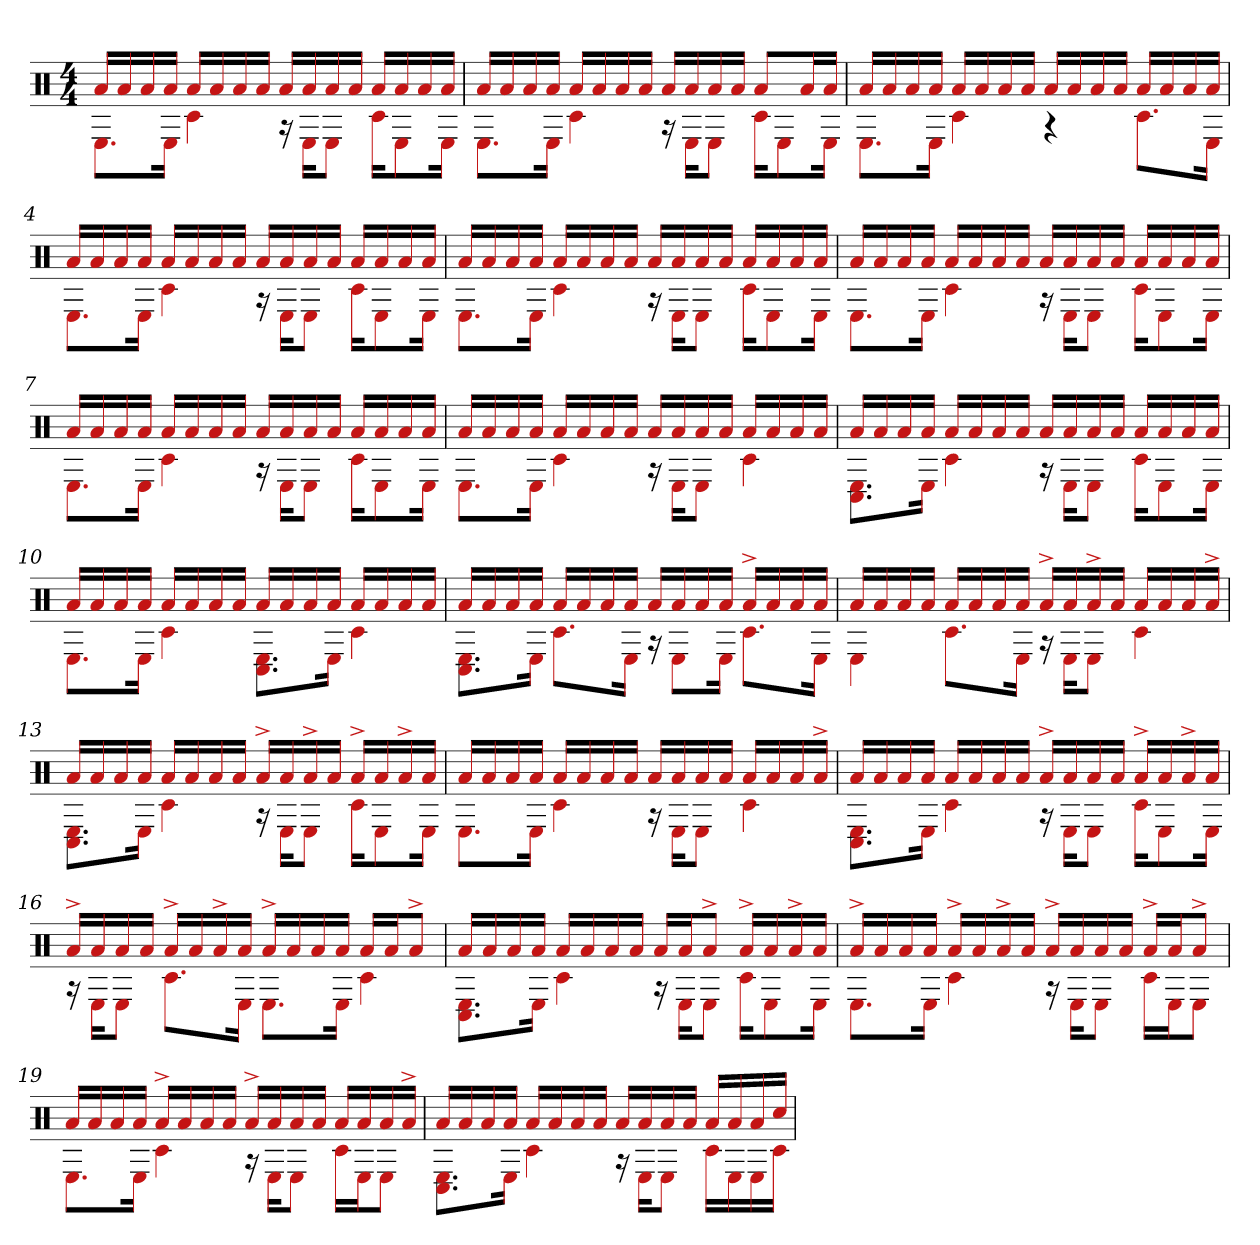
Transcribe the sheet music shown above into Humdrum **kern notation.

**kern
*part1
*staff1
*clefX
*k[]
*M4/4
=1
*^
16aLL	8.EL
16a	.
16a	.
16aJJ	16EJk
16aLL	4c#
16a	.
16a	.
16aJJ	.
16aLL	16r
16a	16EKL
16a	8EJ
16aJJ	.
16aLL	16c#KL
16a	8E
16a	.
16aJJ	16EJk
=2	=2
16aLL	8.EL
16a	.
16a	.
16aJJ	16EJk
16aLL	4c#
16a	.
16a	.
16aJJ	.
16aLL	16r
16a	16EKL
16a	8EJ
16aJJ	.
8aL	16c#KL
.	8E
16aL	.
16aJJ	16EJk
=3	=3
16aLL	8.EL
16a	.
16a	.
16aJJ	16EJk
16aLL	4c#
16a	.
16a	.
16aJJ	.
16aLL	4r
16a	.
16a	.
16aJJ	.
16aLL	8.c#L
16a	.
16a	.
16aJJ	16EJk
=4	=4
16aLL	8.EL
16a	.
16a	.
16aJJ	16EJk
16aLL	4c#
16a	.
16a	.
16aJJ	.
16aLL	16r
16a	16EKL
16a	8EJ
16aJJ	.
16aLL	16c#KL
16a	8E
16a	.
16aJJ	16EJk
=5	=5
16aLL	8.EL
16a	.
16a	.
16aJJ	16EJk
16aLL	4c#
16a	.
16a	.
16aJJ	.
16aLL	16r
16a	16EKL
16a	8EJ
16aJJ	.
16aLL	16c#KL
16a	8E
16a	.
16aJJ	16EJk
=6	=6
16aLL	8.EL
16a	.
16a	.
16aJJ	16EJk
16aLL	4c#
16a	.
16a	.
16aJJ	.
16aLL	16r
16a	16EKL
16a	8EJ
16aJJ	.
16aLL	16c#KL
16a	8E
16a	.
16aJJ	16EJk
=7	=7
16aLL	8.EL
16a	.
16a	.
16aJJ	16EJk
16aLL	4c#
16a	.
16a	.
16aJJ	.
16aLL	16r
16a	16EKL
16a	8EJ
16aJJ	.
16aLL	16c#KL
16a	8E
16a	.
16aJJ	16EJk
=8	=8
16aLL	8.EL
16a	.
16a	.
16aJJ	16EJk
16aLL	4c#
16a	.
16a	.
16aJJ	.
16aLL	16r
16a	16EKL
16a	8EJ
16aJJ	.
16aLL	4c#
16a	.
16a	.
16aJJ	.
=9	=9
16aLL	8.C# 8.EL
16a	.
16a	.
16aJJ	16EJk
16aLL	4c#
16a	.
16a	.
16aJJ	.
16aLL	16r
16a	16EKL
16a	8EJ
16aJJ	.
16aLL	16c#KL
16a	8E
16a	.
16aJJ	16EJk
=10	=10
16aLL	8.EL
16a	.
16a	.
16aJJ	16EJk
16aLL	4c#
16a	.
16a	.
16aJJ	.
16aLL	8.C# 8.EL
16a	.
16a	.
16aJJ	16EJk
16aLL	4c#
16a	.
16a	.
16aJJ	.
=11	=11
16aLL	8.C# 8.EL
16a	.
16a	.
16aJJ	16EJk
16aLL	8.c#L
16a	.
16a	.
16aJJ	16EJk
16aLL	16r
16a	8EL
16a	.
16aJJ	16EJk
16a^LL	8.c#L
16a	.
16a	.
16aJJ	16EJk
=12	=12
16aLL	4E
16a	.
16a	.
16aJJ	.
16aLL	8.c#L
16a	.
16a	.
16aJJ	16EJk
16a^LL	16r
16a	16EKL
16a^	8EJ
16aJJ	.
16aLL	4c#
16a	.
16a	.
16a^JJ	.
=13	=13
16aLL	8.C# 8.EL
16a	.
16a	.
16aJJ	16EJk
16aLL	4c#
16a	.
16a	.
16aJJ	.
16a^LL	16r
16a	16EKL
16a^	8EJ
16aJJ	.
16a^LL	16c#KL
16a	8E
16a^	.
16aJJ	16EJk
=14	=14
16aLL	8.EL
16a	.
16a	.
16aJJ	16EJk
16aLL	4c#
16a	.
16a	.
16aJJ	.
16aLL	16r
16a	16EKL
16a	8EJ
16aJJ	.
16aLL	4c#
16a	.
16a	.
16a^JJ	.
=15	=15
16aLL	8.C# 8.EL
16a	.
16a	.
16aJJ	16EJk
16aLL	4c#
16a	.
16a	.
16aJJ	.
16a^LL	16r
16a	16EKL
16a	8EJ
16aJJ	.
16a^LL	16c#KL
16a	8E
16a^	.
16aJJ	16EJk
=16	=16
16a^LL	16r
16a	16EKL
16a	8EJ
16aJJ	.
16a^LL	8.c#L
16a	.
16a^	.
16aJJ	16EJk
16a^LL	8.EL
16a	.
16a	.
16aJJ	16EJk
16aLL	4c#
16aJ	.
8a^J	.
=17	=17
16aLL	8.C# 8.EL
16a	.
16a	.
16aJJ	16EJk
16aLL	4c#
16a	.
16a	.
16aJJ	.
16aLL	16r
16aJ	16EKL
8a^J	8EJ
16a^LL	16c#KL
16a	8E
16a^	.
16aJJ	16EJk
=18	=18
16a^LL	8.EL
16a	.
16a	.
16aJJ	16EJk
16a^LL	4c#
16a	.
16a^	.
16aJJ	.
16a^LL	16r
16a	16EKL
16a	8EJ
16aJJ	.
16a^LL	16c#LL
16aJ	16EJ
8a^J	8EJ
=19	=19
16aLL	8.EL
16a	.
16a	.
16aJJ	16EJk
16a^LL	4c#
16a	.
16a	.
16aJJ	.
16a^LL	16r
16a	16EKL
16a	8EJ
16aJJ	.
16aLL	16c#LL
16a	16EJ
16a	8EJ
16a^JJ	.
=20	=20
16aLL	8.C# 8.EL
16a	.
16a	.
16aJJ	16EJk
16aLL	4c#
16a	.
16a	.
16aJJ	.
16aLL	16r
16a	16EKL
16a	8EJ
16aJJ	.
16aLL	16c#LL
16a	16E
16a	16E
16cc#JJ	16c#JJ
*v	*v
=
*-
